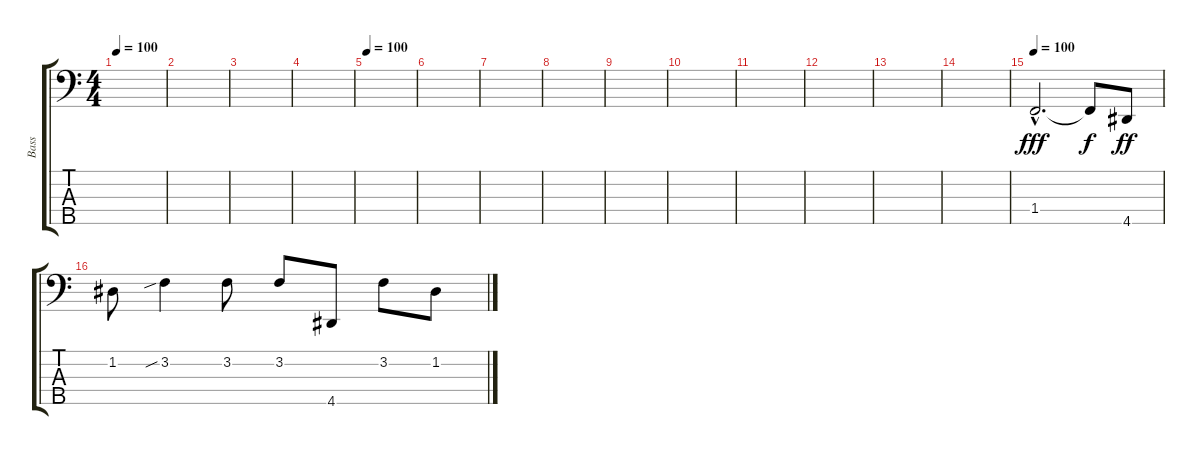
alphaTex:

\track ("Bass" "Bass") {instrument electricbasspick}
\staff {score tabs}
\tuning (G2 D2 A1 E1 B0) {hide}
\ts (4 4)
\tempo 100
\clef f4
\ks c
|
|
|
|
\tempo 100
|
|
|
|
|
|
|
|
|
|
\tempo 100
1.4{hac}.2{d dy fff} 1.4{t}.8{dy f} 4.5.8{dy ff} |
1.2.8 3.2{sib}.4 3.2.8 3.2.8 4.5.8 3.2.8 1.2.8
